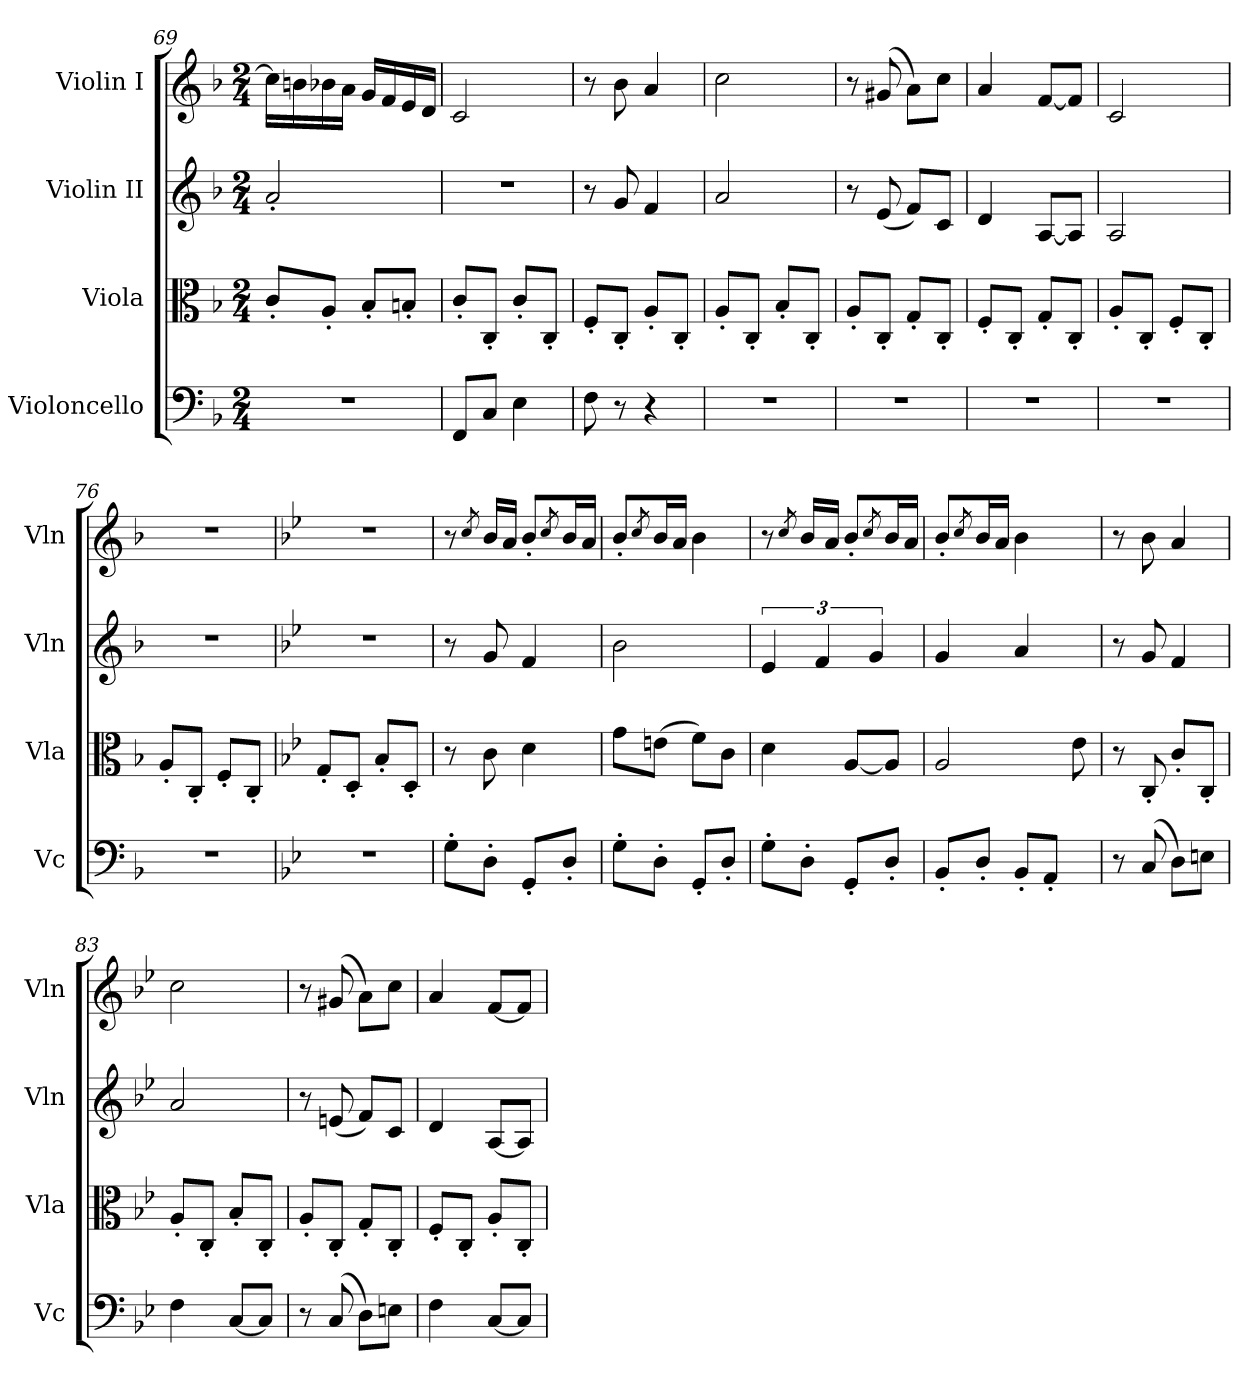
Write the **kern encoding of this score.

**kern	**kern	**kern	**kern
*part4	*part3	*part2	*part1
*staff4	*staff3	*staff2	*staff1
*I"Violoncello	*I"Viola	*I"Violin II	*I"Violin I
*I'Vc	*I'Vla	*I'Vln	*I'Vln
*clefF4	*clefC3	*clefG2	*clefG2
*k[b-]	*k[b-]	*k[b-]	*k[b-]
*M2/4	*M2/4	*M2/4	*M2/4
=69	=69	=69	=69
2r	8c'/L	2a'/	16cc\LL]
.	.	.	16bn\
.	8A'/J	.	16b-X\
.	.	.	16a\JJ
.	8B-'/L	.	16g/LL
.	.	.	16f/
.	8Bn'/J	.	16e/
.	.	.	16d/JJ
!!LO:LB:g=z
=70	=70	=70	=70
8FF/L	8c'/L	2r	2c/
8C/J	8C'/J	.	.
4E\	8c'/L	.	.
.	8C'/J	.	.
=71	=71	=71	=71
8F\	8F'/L	8r	8r
8r	8C'/J	8g/	8b-\
4r	8A'/L	4f/	4a/
.	8C'/J	.	.
=72	=72	=72	=72
2r	8A'/L	2a/	2cc\
.	8C'/J	.	.
.	8B-'/L	.	.
.	8C'/J	.	.
=73	=73	=73	=73
2r	8A'/L	8r	8r
.	8C'/J	(<8e/	(>8g#X/
.	8G'/L	8f/L)	8a\L)
.	8C'/J	8c/J	8cc\J
=74	=74	=74	=74
2r	8F'/L	4d/	4a/
.	8C'/J	.	.
.	8G'/L	[8A/L	[8f/L
.	8C'/J	8A/J]	8f/J]
=75	=75	=75	=75
2r	8A'/L	2A/	2c/
.	8C'/J	.	.
.	8F'/L	.	.
.	8C'/J	.	.
=76	=76	=76	=76
2r	8A'/L	2r	2r
.	8C'/J	.	.
.	8F'/L	.	.
.	8C'/J	.	.
=77	=77	=77	=77
*k[b-e-]	*k[b-e-]	*k[b-e-]	*k[b-e-]
2r	8G'/L	2r	2r
.	8D'/J	.	.
.	8B-'/L	.	.
.	8D'/J	.	.
=78	=78	=78	=78
8G'\L	8r	8r	8r
.	.	.	8qcc/
8D'\J	8c\	8g/	16b-/LL
.	.	.	16a/JJ
8GG'/L	4d\	4f/	8b-'/L
.	.	.	8qcc/
8D'/J	.	.	16b-/L
.	.	.	16a/JJ
!!LO:LB:g=z
=79	=79	=79	=79
8G'\L	8g\L	2b-\	8b-'/L
.	.	.	8qcc/
8D'\J	(>8en\J	.	16b-/L
.	.	.	16a/JJ
8GG'/L	8f\L)	.	4b-\
8D'/J	8c\J	.	.
=80	=80	=80	=80
8G'\L	4d\	6e-/	8r
.	.	.	8qcc/
8D'\J	.	.	16b-/LL
.	.	6f/	.
.	.	.	16a/JJ
8GG'/L	[8A/L	.	8b-'/L
.	.	6g/	.
.	.	.	8qcc/
8D'/J	8A/J]	.	16b-/L
.	.	.	16a/JJ
=81	=81	=81	=81
8BB-'/L	2A/	4g/	8b-'/L
.	.	.	8qcc/
8D'/J	.	.	16b-/L
.	.	.	16a/JJ
8BB-'/L	.	4a/	4b-\
8AA'/J	.	.	.
8ryy	8e-\	8ryy	8ryy
=82	=82	=82	=82
8r	8r	8r	8r
(>8C/	8C'/	8g/	8b-\
8D\L)	8c'/L	4f/	4a/
8En\J	8C'/J	.	.
=83	=83	=83	=83
4F\	8A'/L	2a/	2cc\
.	8C'/J	.	.
[8C/L	8B-'/L	.	.
8C/J]	8C'/J	.	.
=84	=84	=84	=84
8r	8A'/L	8r	8r
(>8C/	8C'/J	(<8en/	(>8g#X/
8D\L)	8G'/L	8f/L)	8a\L)
8En\J	8C'/J	8c/J	8cc\J
=85	=85	=85	=85
4F\	8F'/L	4d/	4a/
.	8C'/J	.	.
[8C/L	8A'/L	[8A/L	[8f/L
8C/J]	8C'/J	8A/J]	8f/J]
=	=	=	=
*-	*-	*-	*-
